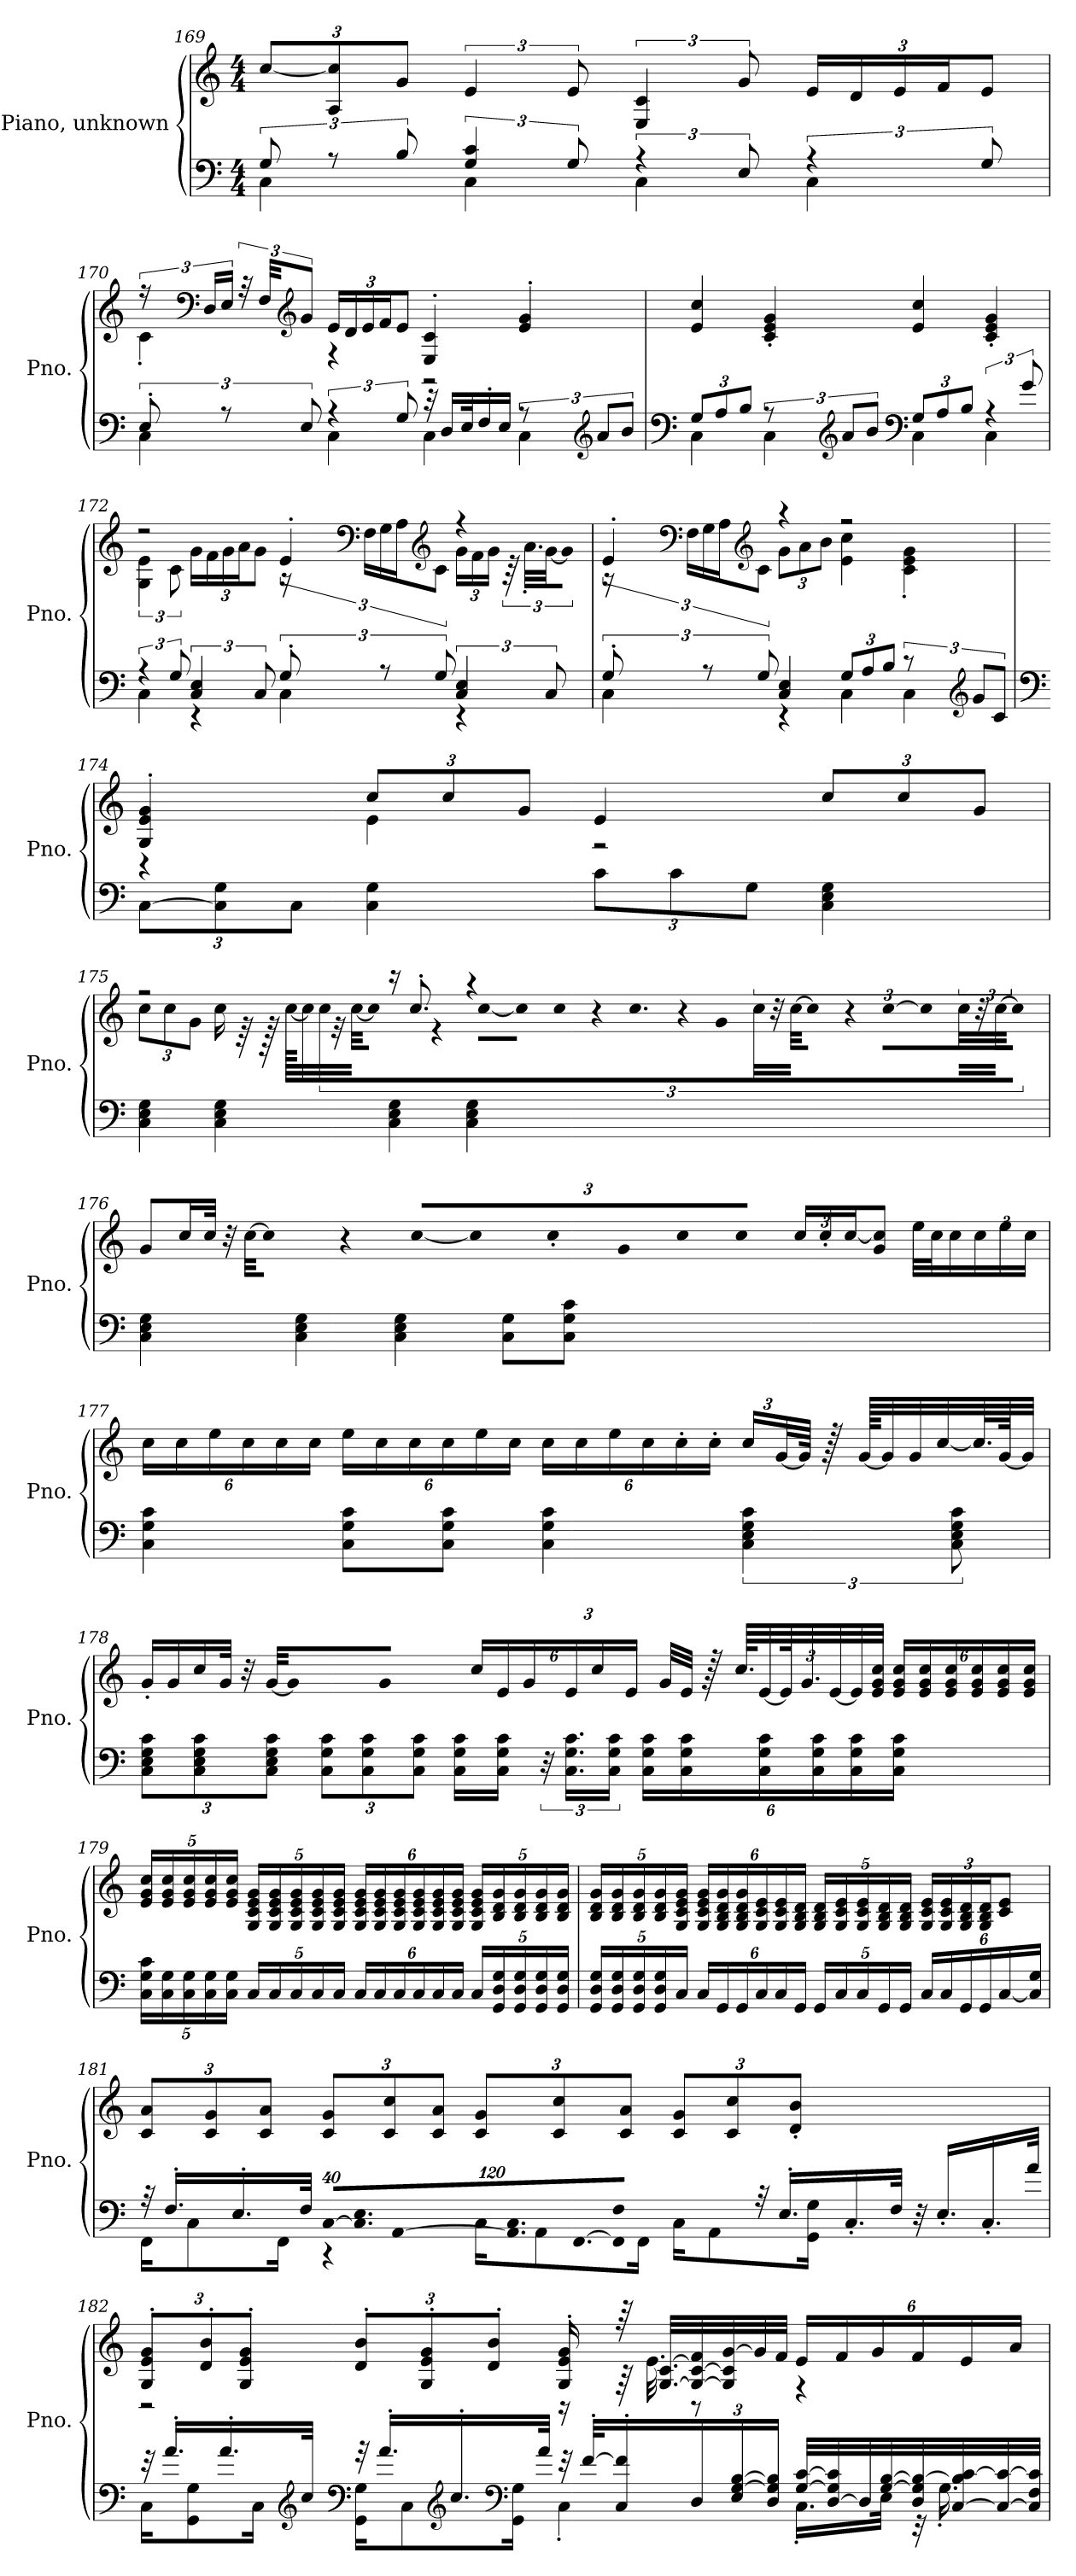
**kern	**kern
*part1	*part1
*staff2	*staff1
*I"Piano, unknown	*
*I'Pno.	*
*clefF4	*clefG2
*k[]	*k[]
*M4/4	*M4/4
=169	=169
*^	*
*	*	*Xbrackettup
12G/	4C\	[12cc/L
12r	.	12A/ 12cc/]
12B/	.	12g/J
*	*	*brackettup
6G/ 6c/	4C\	6e/
12G/	.	12e/
6r	4C\	6E/ 6c/
12E/	.	12g/
*	*	*Xbrackettup
6r	4C\	24e/LL
.	.	24d/
.	.	24e/
.	.	24f/J
12G/	.	12e/J
!!LO:LB:g=z
=170	=170	=170
*	*	*brackettup
*	*	*^
12E'/	4C\	24r	4c'\
*	*	*clefF4	*
.	.	24D/LL	.
12r	.	24E/JJ	.
.	.	48r	.
.	.	48F/KKL	.
*	*	*clefG2	*
12E/	.	12g/J	.
*	*	*Xbrackettup	*
6r	4C\	24e/LL	4r
.	.	24d/	.
.	.	24e/	.
.	.	24f/J	.
12G/	.	12e/J	.
32r	4C\	4E/' 4c/'	2r
16D/LL	.	.	.
32E/K	.	.	.
16F'/	.	.	.
16E/JJ	.	.	.
12r	4C\	4e/' 4g/'	.
*clefG2	*	*	*
12a/L	.	.	.
12b/J	.	.	.
*	*	*v	*v
=171	=171	=171
*clefF4	*	*
*Xbrackettup	*	*
12G/L	4C\	4e/ 4cc/
12A/	.	.
12B/J	.	.
*brackettup	*	*
12r	4C\	4c/' 4e/' 4g/'
*clefG2	*	*
12a/L	.	.
12b/J	.	.
*clefF4	*	*
*Xbrackettup	*	*
12G/L	4C\	4e/ 4cc/
12A/	.	.
12B/J	.	.
*brackettup	*	*
6r	4C\	4c/' 4e/' 4g/'
12g/	.	.
!!LO:LB:g=z
=172	=172	=172
*	*	*^
*	*	*	*brackettup
6r	4C\	2r	6G\ 6e\
12G/	.	.	12c\
*	*	*	*Xbrackettup
6C/ 6E/	4r	.	24g\LL
.	.	.	24f\
.	.	.	24g\
.	.	.	24a\J
12C/	.	.	12g\J
*	*	*	*brackettup
12G'/	4C\	4e'/	24r
*	*	*clefF4	*
.	.	.	24F\LL
12r	.	.	24G\
*	*	*	*Xbrackettup
.	.	.	24A\J
*	*	*clefG2	*
12G/	.	.	12c\J
6C/ 6E/	4r	4r	24g\LL
.	.	.	24f\
.	.	.	24g\JJ
*	*	*	*brackettup
.	.	.	96r
.	.	.	48.a'\LLL
12C/	.	.	[48g\J
.	.	.	16g\JJ]
=173	=173	=173	=173
12G'/	4C\	4e'/	24r
*	*	*clefF4	*
.	.	.	24F\LL
12r	.	.	24G\
*	*	*	*Xbrackettup
.	.	.	24A\J
*	*	*clefG2	*
12G/	.	.	12c\J
4C/ 4E/	4r	4r	12g\L
.	.	.	12a\
.	.	.	12b\J
*Xbrackettup	*	*	*
12G/L	4C\	2r	4e\ 4cc\
12A/	.	.	.
12B/J	.	.	.
*brackettup	*	*	*
12r	4C\	.	4c\' 4e\' 4g\'
*clefG2	*	*	*
12g/L	.	.	.
12c/J	.	.	.
*v	*v	*	*
!!LO:LB:g=z	!!
=174	=174	=174
*clefF4	*	*
*Xbrackettup	*	*
[12C\L	4G/' 4e/' 4g/'	4r
12C\] 12G\	.	.
12C\J	.	.
4C\ 4G\	12cc/L	4e\
.	12cc/	.
.	12g/J	.
12c\L	4e/	2r
12c\	.	.
12G\J	.	.
4C\ 4E\ 4G\	12cc/L	.
.	12cc/	.
.	12g/J	.
!!LO:LB:g=z	!!
=175	=175	=175
4C\ 4E\ 4G\	2r	12cc\L
.	.	12cc\
.	.	12g\J
4C\ 4E\ 4G\	.	16cc\
.	.	64r
.	.	128r
.	.	[128cc\KKLLL
.	.	32cc\]
*	*	*brackettup
.	.	48cc\JJJ
.	.	48r
.	.	[48cc\LLL
.	.	64cc\JJJk]
.	.	128r
.	.	[128cc\KKLLL
.	.	32cc\JJJ]
4C\ 4E\ 4G\	16r	32cc\
.	.	128r
.	.	64.cc\
.	8.cc'/	16r
.	.	8g\
4C\ 4E\ 4G\	4r	48cc\
.	.	48r
.	.	[48cc\LLL
.	.	64cc\JJJk]
.	.	128r
.	.	[128cc\KKLLL
.	.	32cc\]
.	.	48cc\JJJ
.	.	48r
.	.	[48cc\KLL
.	.	16cc\JJ]
*	*v	*v
!!LO:LB:g=z
=176	=176
*	*Xbrackettup
4C\ 4E\ 4G\	12g/L
.	24cc/L
*	*brackettup
.	48cc/JJk
.	48r
.	[48cc\LLL
.	64cc\JJJk]
.	128r
.	[128cc/KKLLL
.	32cc/JJ]
4C\ 4E\ 4G\	8cc'/
.	32g/KL
.	16cc/
.	32cc/JJk
*	*Xbrackettup
4C\ 4E\ 4G\	24cc/LL
.	24cc'/
.	[24cc/J
.	8g/ 8cc/]J
8C\ 8G\L	32ee\LLL
.	32cc\J
.	16cc\
8C\ 8G\ 8c\J	24cc\
.	24ee\
.	24cc\JJ
!!LO:PB:g=z
=177	=177
4C\ 4G\ 4c\	24cc\LL
.	24cc\
.	24ee\
.	24cc\
.	24cc\
.	24cc\JJ
8C\ 8G\ 8c\L	24ee\LL
.	24cc\
.	24cc\
8C\ 8G\ 8c\J	24cc\
.	24ee\
.	24cc\JJ
4C\ 4G\ 4c\	24cc\LL
.	24cc\
.	24ee\
.	24cc\
.	24cc'\
.	24cc'\JJ
*brackettup	*
6C\ 6E\ 6G\ 6c\	24cc/LL
.	[48g/L
.	64g/JJJk]
.	128r
.	[128g/KKLLL
.	32g/]
.	32g/
.	[32cc/
12C\ 12E\ 12G\ 12c\	.
.	64.cc/L]
.	[128g/JK
.	32g/JJJ]
!!LO:LB:g=z
=178	=178
*Xbrackettup	*
12C\ 12E\ 12G\ 12c\L	24g'/LL
.	24g/
12C\ 12E\ 12G\ 12c\	24cc/
*	*brackettup
.	48g/JJk
.	48r
12C\ 12E\ 12G\ 12c\J	[48g/LLL
.	32g/]
.	32g/JJJ
*	*Xbrackettup
12C\ 12G\ 12c\L	24cc/LL
.	24e/
12C\ 12G\ 12c\	24g/
.	24e/
12C\ 12G\ 12c\J	24cc/
.	24e/JJ
16C\ 16G\ 16c\LL	32g/LLL
.	32e/JJJ
16C\ 16G\ 16c\JJ	128r
.	64.cc/KLLL
.	[32e/
*brackettup	*
48r	96e/K]
.	48.g/
24.C\ 24.G\ 24.c\LL	.
.	[48e/
.	32e/]
24C\ 24G\ 24c\JJ	.
.	32e/ 32g/ 32cc/JJJ
*Xbrackettup	*
24C\ 24G\ 24c\LL	24e/ 24g/ 24cc/LL
24C\ 24G\ 24c\	24e/ 24g/ 24cc/
24C\ 24G\ 24c\	24e/ 24g/ 24cc/
24C\ 24G\ 24c\	24e/ 24g/ 24cc/
24C\ 24G\ 24c\	24e/ 24g/ 24cc/
24C\ 24G\ 24c\JJ	24e/ 24g/ 24cc/JJ
!!LO:LB:g=z
=179	=179
20C\ 20G\ 20c\LL	20e/ 20g/ 20cc/LL
20C\ 20G\	20e/ 20g/ 20cc/
20C\ 20G\	20e/ 20g/ 20cc/
20C\ 20G\	20e/ 20g/ 20cc/
20C\ 20G\JJ	20e/ 20g/ 20cc/JJ
20C/LL	20G/ 20c/ 20e/ 20g/LL
20C/	20G/ 20c/ 20e/ 20g/
20C/	20G/ 20c/ 20e/ 20g/
20C/	20G/ 20c/ 20e/ 20g/
20C/JJ	20G/ 20c/ 20e/ 20g/JJ
24C/LL	24G/ 24c/ 24e/ 24g/LL
24C/	24G/ 24c/ 24e/ 24g/
24C/	24G/ 24c/ 24e/ 24g/
24C/	24G/ 24c/ 24e/ 24g/
24C/	24G/ 24c/ 24e/ 24g/
24C/JJ	24G/ 24c/ 24e/ 24g/JJ
20C/LL	20G/ 20c/ 20e/ 20g/LL
20GG/ 20D/ 20G/	20B/ 20d/ 20g/
20GG/ 20D/ 20G/	20B/ 20d/ 20g/
20GG/ 20D/ 20G/	20B/ 20d/ 20g/
20GG/ 20D/ 20G/JJ	20B/ 20d/ 20g/JJ
!!LO:LB:g=z
=180	=180
20GG/ 20D/ 20G/LL	20B/ 20d/ 20g/LL
20GG/ 20D/ 20G/	20B/ 20d/ 20g/
20GG/ 20D/ 20G/	20B/ 20d/ 20g/
20GG/ 20D/ 20G/	20B/ 20d/ 20g/
20C/JJ	20G/ 20c/ 20e/ 20g/JJ
24C/LL	24G/ 24c/ 24e/ 24g/LL
24GG/	24G/ 24B/ 24d/ 24g/
24GG/	24G/ 24B/ 24d/ 24g/
24C/	24G/ 24c/ 24e/
24C/	24G/ 24c/ 24e/
24GG/JJ	24G/ 24B/ 24d/JJ
20GG/LL	20G/ 20B/ 20d/LL
20C/	20G/ 20c/ 20e/
20C/	20G/ 20c/ 20e/
20GG/	20G/ 20B/ 20d/
20GG/JJ	20G/ 20B/ 20d/JJ
24C/LL	24G/ 24c/ 24e/LL
24C/	24G/ 24c/ 24e/
24GG/	24G/ 24B/ 24d/
24GG/	24G/ 24B/ 24d/J
[24C/	12c/ 12e/J
24C/] 24G/JJ	.
!!LO:LB:g=z
=181	=181
*^	*
32r	16FF\KL	12c/ 12a/L
16.F'/LL	.	.
.	8C\	.
.	.	12c/ 12g/
16.E'/	.	.
.	.	12c/ 12a/J
.	16FF\Jk	.
32F/JJk	.	.
!LO:N:vis=32	!	!
[640%23C/LLL	4r	12c/ 12g/L
!LO:N:vis=32.	!	!
1920%103C/] 1920%103E/	.	.
.	.	12c/ 12cc/
!LO:N:vis=64	!	!
[960%17AA/K	.	.
!LO:N:vis=32.	!	!
1920%103AA/] 1920%103C/	.	.
!LO:N:vis=32.	!	!
[1920%103FF/	.	.
.	.	12c/ 12a/J
!LO:N:vis=32	!	!
640%23FF/] 640%23F/JJJ	.	.
.	16C\KL	12c/ 12g/L
32r	.	.
16.E'/LL	.	.
.	8AA\	.
.	.	12c/ 12cc/
16.C'/	.	.
.	.	12c/ 12a/J
.	16FF\Jk	.
32F/JJk	.	.
.	16C\KL	12c/ 12g/L
32r	.	.
16.E'/LL	.	.
.	8AA\	.
.	.	12c/ 12cc/
16.C'/	.	.
.	.	12d/' 12b/'J
.	16GG\ 16G\Jk	.
32a/JJk	.	.
.	1920ryy	1920ryy
!!LO:LB:g=z
=182	=182	=182
*	*	*^
32r	16C\KL	12G/' 12e/' 12g/'L	2r
16.a'/LL	.	.	.
.	8GG\ 8G\	.	.
.	.	12d/' 12b/'	.
16.a'/	.	.	.
.	.	12G/' 12e/' 12g/'J	.
.	16C\Jk	.	.
*clefG2	*	*	*
32cc/JJk	.	.	.
*clefF4	*	*	*
32r	16GG\ 16G\KL	12d/' 12b/'L	.
16.a'/LL	.	.	.
.	8C\	.	.
.	.	12G/' 12e/' 12g/'	.
*clefG2	*	*	*
16.cc'/	.	.	.
.	.	12d/' 12b/'J	.
*clefF4	*	*	*
.	16GG\ 16G\Jk	.	.
32a/JJk	.	.	.
32r	4C'\	16G/' 16e/' 16g/'	16r
[32f'/KLL	.	.	.
16C/' 16f/]'	.	64r	64r
.	.	[32.G/ [32.c/LLL	32.e\
24D/	.	32G/_ 32c/_ 32f/	8r
.	.	32G/] 32c/] [32g/	.
24E/ [24G/ [24B/	.	.	.
.	.	32g/]	.
24D/ 24G/] 24B/]JJ	.	.	.
.	.	32f/JJJ	.
[32G/ [32c/LLL	16.C'\LL	24e/LL	4r
[32D/ 32G/] 32c/]	.	.	.
.	.	24f/	.
32D/]	.	.	.
.	.	24g/	.
[32G/ [32B/	32E\JJk	.	.
32D/ 32G/] 32B/_	32r	24f/	.
[32C/ 32B/] [32c/	16.G'\	.	.
.	.	24e/	.
32C/_ 32c/_	.	.	.
.	.	24a/JJ	.
32C/] 32F/ 32c/]JJJ	.	.	.
*v	*v	*	*
*	*v	*v
=	=
*-	*-
